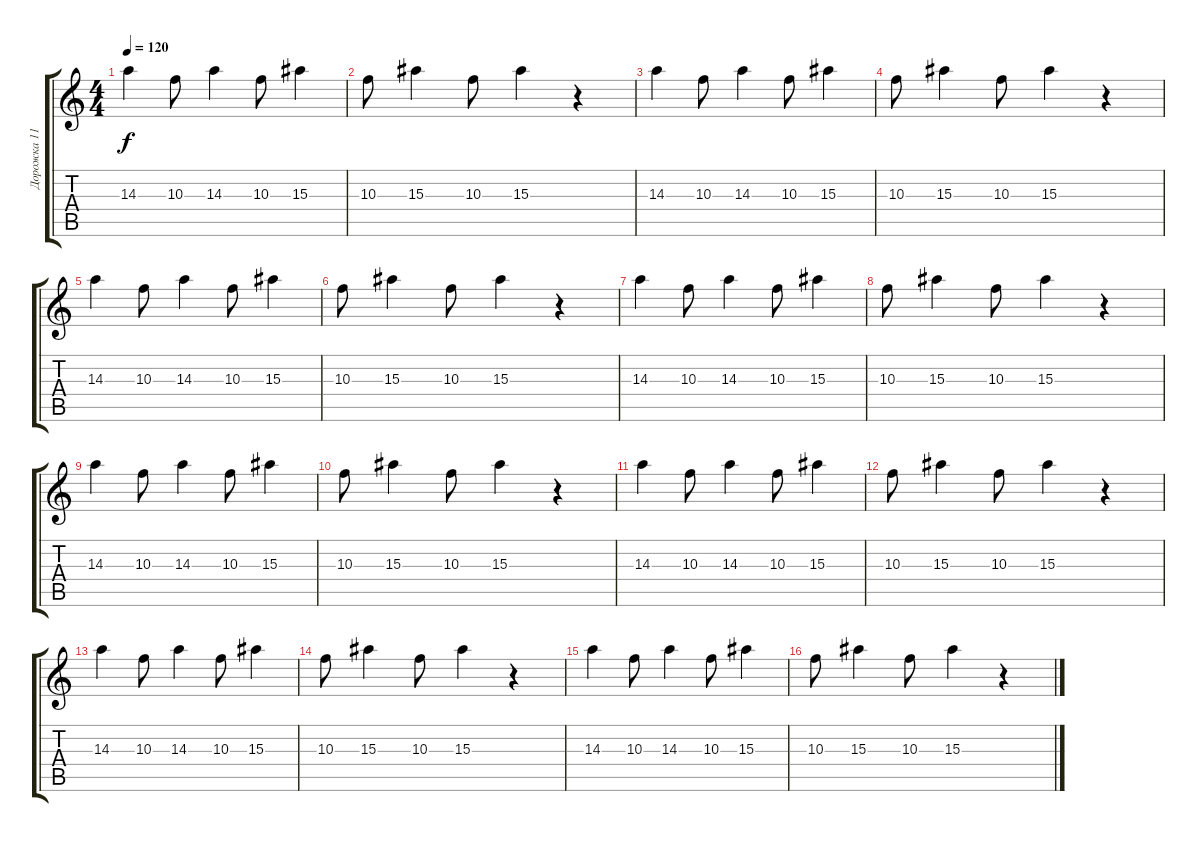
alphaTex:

\track ("Дорожка 11" "Дорожка 11") {instrument distortionguitar}
\staff {score tabs}
\tuning (E4 B3 G3 D3 A2 D2) {hide}
\ts (4 4)
\tempo 120
\clef g2
\ks c
14.3.4{dy f} 10.3.8 14.3.4 10.3.8 15.3.4 |
10.3.8 15.3.4 10.3.8 15.3.4 r.4 |
14.3.4 10.3.8 14.3.4 10.3.8 15.3.4 |
10.3.8 15.3.4 10.3.8 15.3.4 r.4 |
14.3.4 10.3.8 14.3.4 10.3.8 15.3.4 |
10.3.8 15.3.4 10.3.8 15.3.4 r.4 |
14.3.4 10.3.8 14.3.4 10.3.8 15.3.4 |
10.3.8 15.3.4 10.3.8 15.3.4 r.4 |
14.3.4 10.3.8 14.3.4 10.3.8 15.3.4 |
10.3.8 15.3.4 10.3.8 15.3.4 r.4 |
14.3.4 10.3.8 14.3.4 10.3.8 15.3.4 |
10.3.8 15.3.4 10.3.8 15.3.4 r.4 |
14.3.4 10.3.8 14.3.4 10.3.8 15.3.4 |
10.3.8 15.3.4 10.3.8 15.3.4 r.4 |
14.3.4 10.3.8 14.3.4 10.3.8 15.3.4 |
10.3.8 15.3.4 10.3.8 15.3.4 r.4
